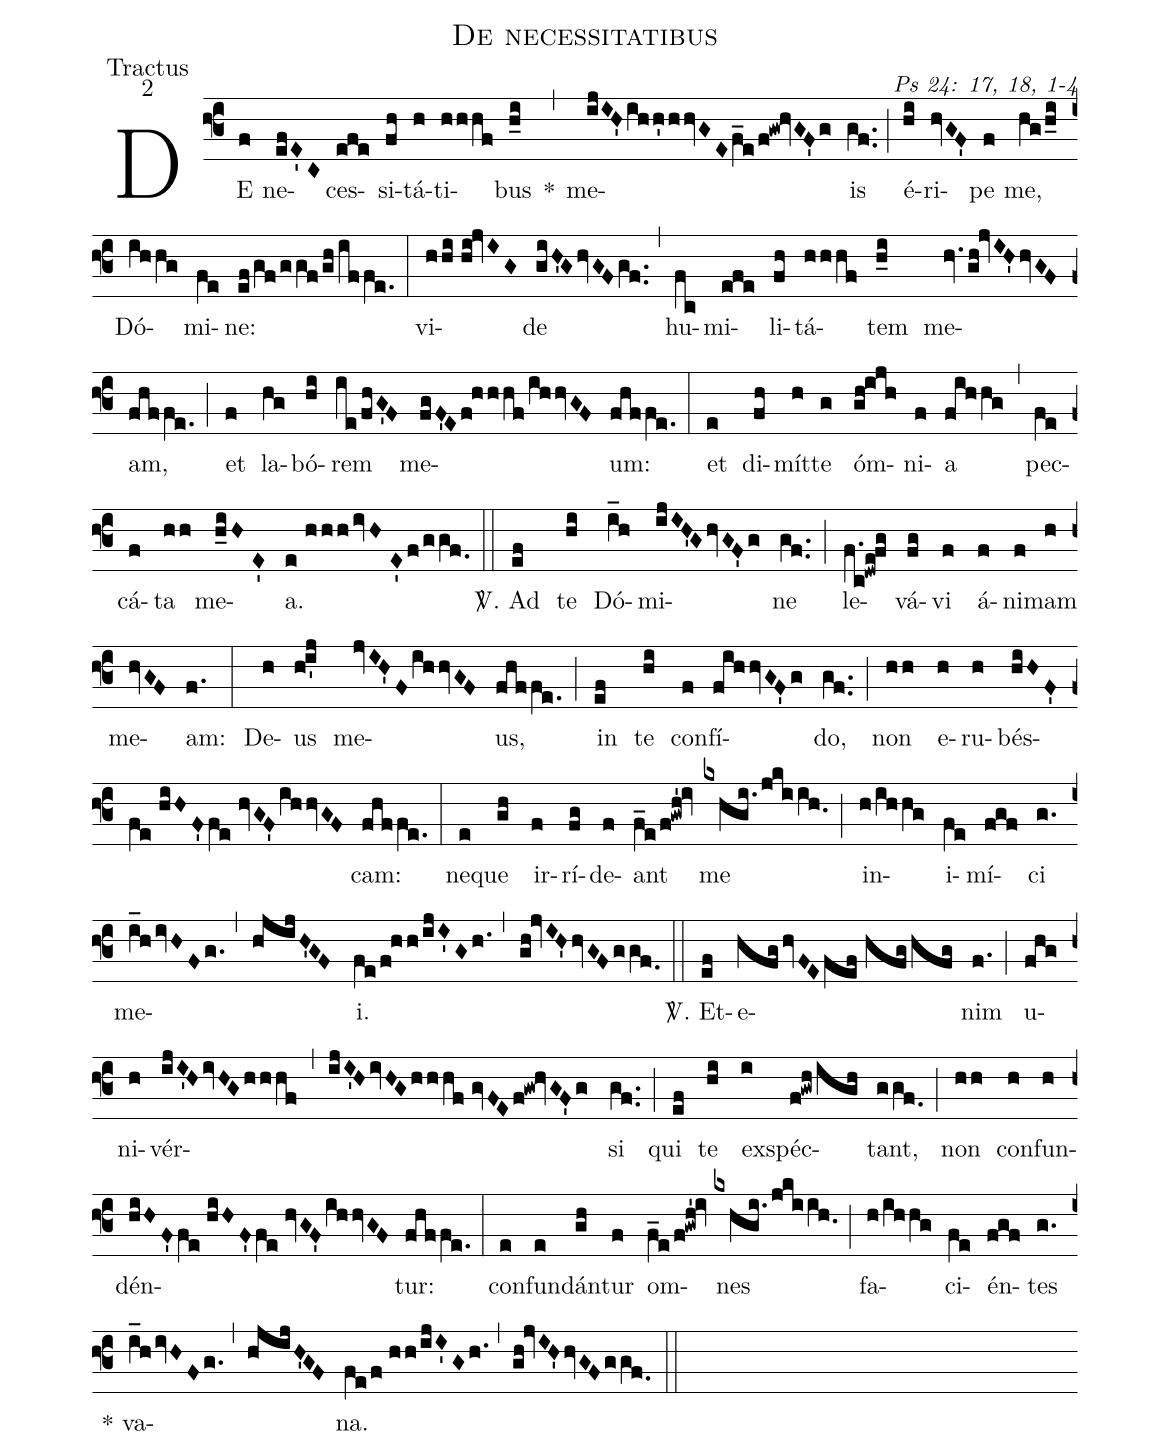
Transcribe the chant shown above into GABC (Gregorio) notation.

name: De necessitatibus;
office-part: Tractus;
mode: 2;
commentary: Ps 24: 17, 18, 1-4;
%%
(f3) DE(f) ne(efE'C)ces(efe)si(fh)tá(h)ti(hhhf)bus(h_i) *(,)
me(ijIH'ihh'hhvGEf_e/f!gw!hvGF'g)is(gf..) (;) é(hi)ri(hvGF')pe(f) me,(hg/h_i) Dó(ihhg)mi(fe)ne:(ef/gf/ggf/gh/iffe.) (:)
vi(hhi//hi!jvIG)de(giH'GhvGFgf..) (,) hu(fc)mi(efe)li(fh)tá(hhhf)tem(h_i) me(hv.gh!jvIH'hvGF)am,(fhffe.) (;) et(f) la(hg)bó(hi)rem(ie/fhG'F) me(fgF'Ef!hhhf/ihhvGF)um:(fhffe.) (:)
et(e) di(fh)mít(h)te(g) óm(gh!ijh)ni(f)a(fihhg) (,) pec(fe)cá(f)ta(hh) me(h_iH//E')a.(e//hhhivH//E'f/ggf.0) (::)
<sp>V/</sp>. Ad(ef) te(hi) Dó(i_h)mi(ijIH'GhvGF'g)ne(gf..) (;) le(f.c!dwe!fg)vá(fg)vi(f) á(f)ni(f)mam(h) me(hvGF)am:(f.) (:)
De(h)us(hi'j) me(jvIH'FihhvGF)us,(fhffe.) (;) in(ef) te(hi) con(f)fí(fihhvGF'g)do,(gf..) (;) non(hh) e(h)ru(h)bés(hiHF'fe//hiHF'fe//hvGF'ihhvGF)cam:(fhffe.) (:)
ne(e)que(gh) ir(f)rí(fg)de(f)ant(f_e/f!gwh'!iv) me(kxhgi./jkiih.0) (;) in(h/ihhg)i(fe)mí(fgf)ci(g.) me(i_hivHFg.)(,)(hjijH'GF)i.(fe/f!hh/ijI'Gh.) (,) (gh!jvIH'hvGFggf.0) (::)
<sp>V/</sp>. Et(ef)e(hfghvFEfef//hfg/hfg)nim(f.) (;) u(fhg)ni(h)vér(ijI'HivHGhhhf)(,)(ijI'HivHGhhhf//gvFEf!gw!hvGF'g)si(gf..) (;) qui(ef) te(hi) ex(i)spéc(f!gwh/igh)tant,(ggf.0) (;) non(hh) con(h)fun(h)dén(hiHF'fe//hiHF'fe//hvGF'ihhvGF)tur:(fhffe.) (:)
con(e)fun(e)dán(gh)tur(f) om(f_e/f!gwh'!iv)nes(kxhgi./jkiih.0) (;) fa(h/ihhg)ci(fe)én(fgf)tes(g.) * va(i_hivHFg.)(,)(hjijH'GF)na.(fe/f//hh/ijI'Gh.) (,) (gh!jvIH'hvGFggf.0) (::)
